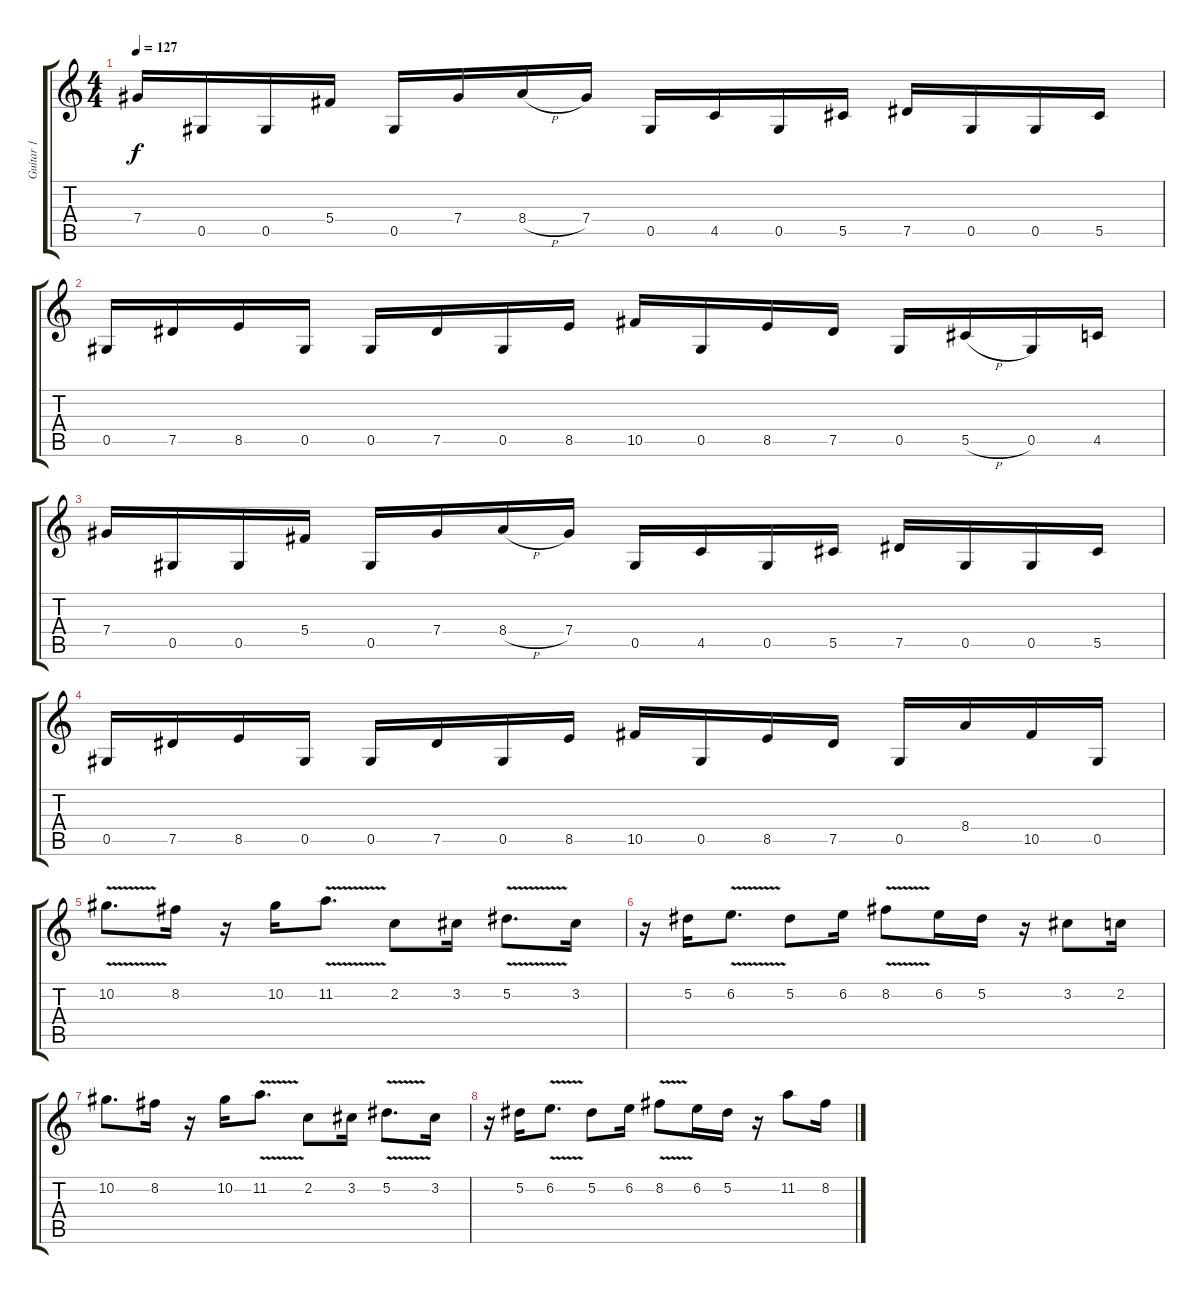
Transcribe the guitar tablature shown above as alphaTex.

\track ("Guitar 1" "Guitar 1") {instrument distortionguitar}
\staff {score tabs}
\tuning (Eb4 Bb3 Gb3 Db3 Ab2 Eb2) {hide}
\ts (4 4)
\tempo 127
\clef g2
\ks c
7.4.16{dy f} 0.5.16 0.5.16 5.4.16 0.5.16 7.4.16 8.4{h}.16 7.4.16 0.5.16 4.5.16 0.5.16 5.5.16 7.5.16 0.5.16 0.5.16 5.5.16 |
0.5.16 7.5.16 8.5.16 0.5.16 0.5.16 7.5.16 0.5.16 8.5.16 10.5.16 0.5.16 8.5.16 7.5.16 0.5.16 5.5{h}.16 0.5.16 4.5.16 |
7.4.16 0.5.16 0.5.16 5.4.16 0.5.16 7.4.16 8.4{h}.16 7.4.16 0.5.16 4.5.16 0.5.16 5.5.16 7.5.16 0.5.16 0.5.16 5.5.16 |
0.5.16 7.5.16 8.5.16 0.5.16 0.5.16 7.5.16 0.5.16 8.5.16 10.5.16 0.5.16 8.5.16 7.5.16 0.5.16 8.4.16 10.5.16 0.5.16 |
10.2{v}.8{d volume 11 instrument distortionguitar} 8.2.16 r.16 10.2.16 11.2{v}.8{d} 2.2.8 3.2.16 5.2{v}.8{d} 3.2.16 |
r.16 5.2.16 6.2{v}.8{d} 5.2.8 6.2.16 8.2{v}.8 6.2.16 5.2.16 r.16 3.2.8 2.2.16 |
10.2.8{d} 8.2.16 r.16 10.2.16 11.2{v}.8{d} 2.2.8 3.2.16 5.2{v}.8{d} 3.2.16 |
r.16 5.2.16 6.2{v}.8{d} 5.2.8 6.2.16 8.2{v}.8 6.2.16 5.2.16 r.16 11.2.8 8.2.16
